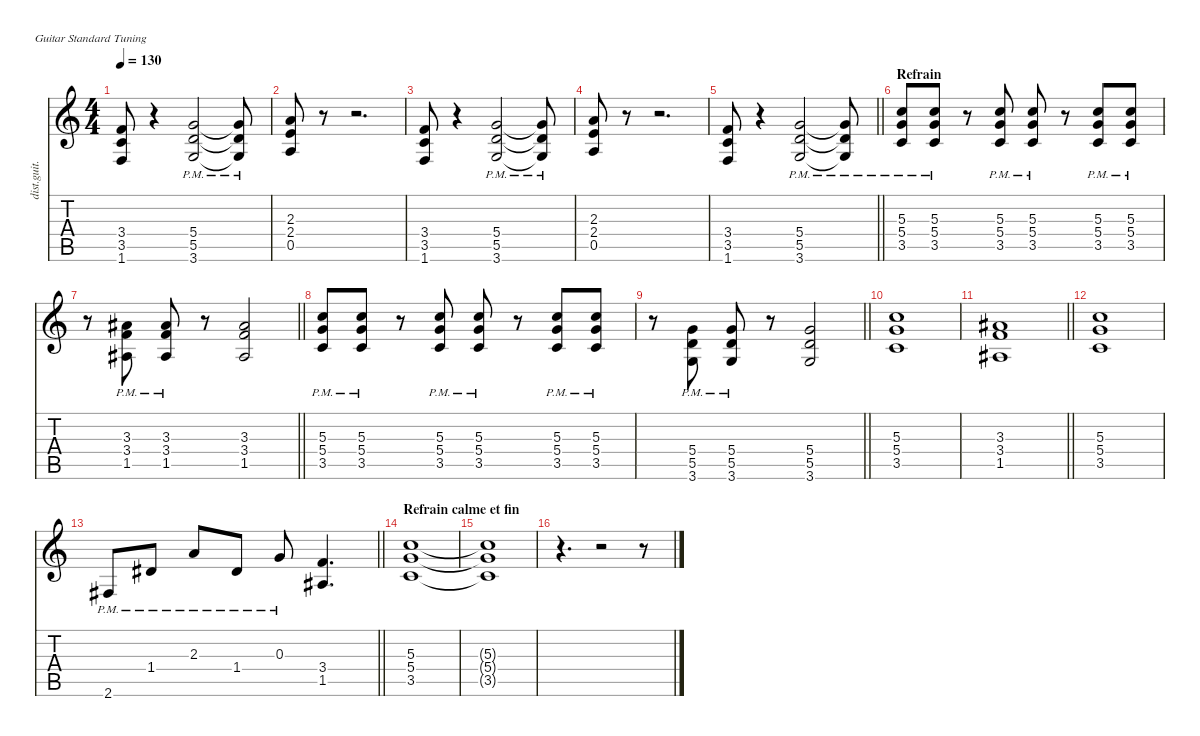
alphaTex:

\defaultSystemsLayout 4
\hideDynamics
\bracketExtendMode nobrackets
\track ("Hichem" "dist.guit.") {instrument distortionguitar}
\staff {score tabs}
\tuning (E4 B3 G3 D3 A2 E2)
\ts (4 4)
\tempo 130
\clef g2
\ks c
(1.6 3.5 3.4).8{dy mf beam Up} r.4{beam Up} (5.4 5.5 3.6{pm}).2{dy f beam Up} (5.4{t} 5.5{t} 3.6{pm t}).8{beam Up} |
(2.3 2.4 0.5).8{beam Up} r.8{beam Up} r.2{d beam Up} |
(1.6 3.5 3.4).8{dy mf beam Up} r.4{beam Up} (5.4 5.5 3.6{pm}).2{dy f beam Up} (5.4{t} 5.5{t} 3.6{pm t}).8{beam Up} |
(2.3 2.4 0.5).8{beam Up} r.8{beam Up} r.2{d beam Up} |
\barLineRight lightlight
(1.6 3.5 3.4).8{dy mf beam Up} r.4{beam Up} (5.4 5.5 3.6{pm}).2{dy f beam Up} (5.4{t} 5.5{t} 3.6{pm t}).8{beam Up} |
\section ("" "Refrain")
(5.3{pm} 5.4{pm} 3.5{pm}).8{beam Up} (5.3{pm} 5.4{pm} 3.5{pm}).8{beam Up} r.8{beam Up} (5.3{pm} 5.4{pm} 3.5{pm}).8{beam Up} (5.3{pm} 5.4{pm} 3.5{pm}).8{beam Up} r.8{beam Up} (5.3{pm} 5.4{pm} 3.5{pm}).8{beam Up} (5.3{pm} 5.4{pm} 3.5{pm}).8{beam Up} |
\barLineRight lightlight
r.8{beam Down} (3.3{acc #} 3.4{pm} 1.5{pm acc #}).8{beam Up} (3.3{acc #} 3.4{pm} 1.5{pm acc #}).8{beam Up} r.8{beam Up} (3.3{acc #} 3.4 1.5{acc #}).2{beam Up} |
(5.3{pm} 5.4{pm} 3.5{pm}).8{beam Up} (5.3{pm} 5.4{pm} 3.5{pm}).8{beam Up} r.8{beam Up} (5.3{pm} 5.4{pm} 3.5{pm}).8{beam Up} (5.3{pm} 5.4{pm} 3.5{pm}).8{beam Up} r.8{beam Up} (5.3{pm} 5.4{pm} 3.5{pm}).8{beam Up} (5.3{pm} 5.4{pm} 3.5{pm}).8{beam Up} |
\barLineRight lightlight
r.8{beam Down} (5.4{pm} 5.5{pm} 3.6).8{beam Up} (5.4{pm} 5.5{pm} 3.6).8{beam Up} r.8{beam Up} (5.4 5.5 3.6).2{beam Up} |
(5.3 5.4 3.5).1{beam Up} |
\barLineRight lightlight
(3.3{acc #} 3.4 1.5{acc #}).1{beam Up} |
(5.3 5.4 3.5).1{beam Up} |
\barLineRight lightlight
2.6{pm acc #}.8{beam Up} 1.4{pm acc #}.8{beam Up} 2.3{pm}.8{beam Up} 1.4{pm acc #}.8{beam Up} 0.3{pm}.8{beam Up} (3.4 1.5{acc #}).4{d beam Up} |
\section ("" "Refrain calme et fin")
(5.3 5.4 3.5).1{beam Up} |
(5.3{t} 5.4{t} 3.5{t}).1{beam Up} |
r.4{d beam Down} r.2{beam Down} r.8{beam Down}
